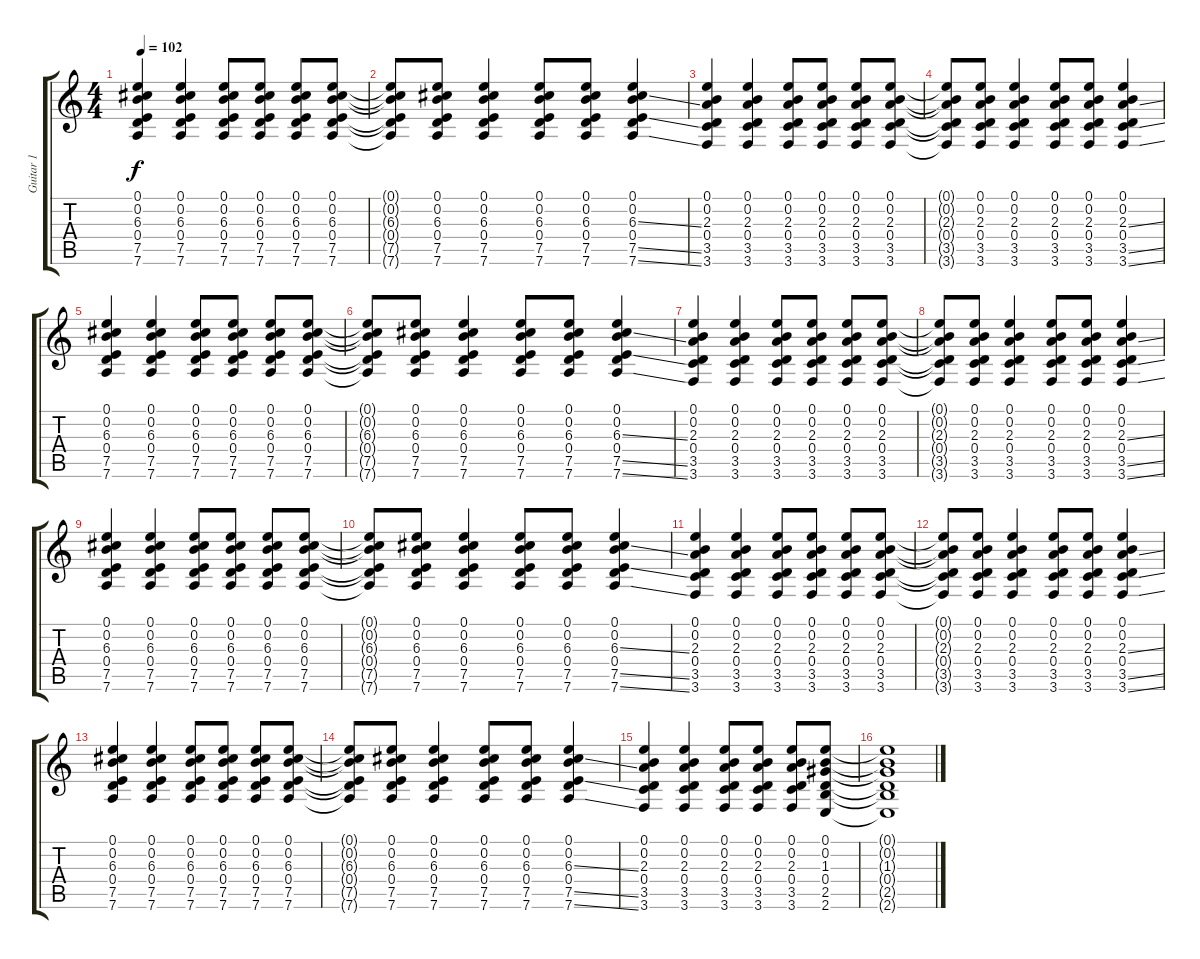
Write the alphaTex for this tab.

\track ("Guitar 1" "Guitar 1") {instrument electricguitarclean}
\staff {score tabs}
\tuning (E4 B3 G3 D3 A2 D2) {hide}
\ts (4 4)
\tempo 102
\clef g2
\ks c
(0.1 0.2 6.3 0.4 7.5 7.6).4{dy f} (0.1 0.2 6.3 0.4 7.5 7.6).4 (0.1 0.2 6.3 0.4 7.5 7.6).8 (0.1 0.2 6.3 0.4 7.5 7.6).8 (0.1 0.2 6.3 0.4 7.5 7.6).8 (0.1 0.2 6.3 0.4 7.5 7.6).8 |
(0.1{t} 0.2{t} 6.3{t} 0.4{t} 7.5{t} 7.6{t}).8 (0.1 0.2 6.3 0.4 7.5 7.6).8 (0.1 0.2 6.3 0.4 7.5 7.6).4 (0.1 0.2 6.3 0.4 7.5 7.6).8 (0.1 0.2 6.3 0.4 7.5 7.6).8 (0.1 0.2 6.3{ss} 0.4 7.5{ss} 7.6{ss}).4 |
(0.1 0.2 2.3 0.4 3.5 3.6).4 (0.1 0.2 2.3 0.4 3.5 3.6).4 (0.1 0.2 2.3 0.4 3.5 3.6).8 (0.1 0.2 2.3 0.4 3.5 3.6).8 (0.1 0.2 2.3 0.4 3.5 3.6).8 (0.1 0.2 2.3 0.4 3.5 3.6).8 |
(0.1{t} 0.2{t} 2.3{t} 0.4{t} 3.5{t} 3.6{t}).8 (0.1 0.2 2.3 0.4 3.5 3.6).8 (0.1 0.2 2.3 0.4 3.5 3.6).4 (0.1 0.2 2.3 0.4 3.5 3.6).8 (0.1 0.2 2.3 0.4 3.5 3.6).8 (0.1 0.2 2.3{ss} 0.4 3.5{ss} 3.6{ss}).4 |
(0.1 0.2 6.3 0.4 7.5 7.6).4 (0.1 0.2 6.3 0.4 7.5 7.6).4 (0.1 0.2 6.3 0.4 7.5 7.6).8 (0.1 0.2 6.3 0.4 7.5 7.6).8 (0.1 0.2 6.3 0.4 7.5 7.6).8 (0.1 0.2 6.3 0.4 7.5 7.6).8 |
(0.1{t} 0.2{t} 6.3{t} 0.4{t} 7.5{t} 7.6{t}).8 (0.1 0.2 6.3 0.4 7.5 7.6).8 (0.1 0.2 6.3 0.4 7.5 7.6).4 (0.1 0.2 6.3 0.4 7.5 7.6).8 (0.1 0.2 6.3 0.4 7.5 7.6).8 (0.1 0.2 6.3{ss} 0.4 7.5{ss} 7.6{ss}).4 |
(0.1 0.2 2.3 0.4 3.5 3.6).4 (0.1 0.2 2.3 0.4 3.5 3.6).4 (0.1 0.2 2.3 0.4 3.5 3.6).8 (0.1 0.2 2.3 0.4 3.5 3.6).8 (0.1 0.2 2.3 0.4 3.5 3.6).8 (0.1 0.2 2.3 0.4 3.5 3.6).8 |
(0.1{t} 0.2{t} 2.3{t} 0.4{t} 3.5{t} 3.6{t}).8 (0.1 0.2 2.3 0.4 3.5 3.6).8 (0.1 0.2 2.3 0.4 3.5 3.6).4 (0.1 0.2 2.3 0.4 3.5 3.6).8 (0.1 0.2 2.3 0.4 3.5 3.6).8 (0.1 0.2 2.3{ss} 0.4 3.5{ss} 3.6{ss}).4 |
(0.1 0.2 6.3 0.4 7.5 7.6).4 (0.1 0.2 6.3 0.4 7.5 7.6).4 (0.1 0.2 6.3 0.4 7.5 7.6).8 (0.1 0.2 6.3 0.4 7.5 7.6).8 (0.1 0.2 6.3 0.4 7.5 7.6).8 (0.1 0.2 6.3 0.4 7.5 7.6).8 |
(0.1{t} 0.2{t} 6.3{t} 0.4{t} 7.5{t} 7.6{t}).8 (0.1 0.2 6.3 0.4 7.5 7.6).8 (0.1 0.2 6.3 0.4 7.5 7.6).4 (0.1 0.2 6.3 0.4 7.5 7.6).8 (0.1 0.2 6.3 0.4 7.5 7.6).8 (0.1 0.2 6.3{ss} 0.4 7.5{ss} 7.6{ss}).4 |
(0.1 0.2 2.3 0.4 3.5 3.6).4 (0.1 0.2 2.3 0.4 3.5 3.6).4 (0.1 0.2 2.3 0.4 3.5 3.6).8 (0.1 0.2 2.3 0.4 3.5 3.6).8 (0.1 0.2 2.3 0.4 3.5 3.6).8 (0.1 0.2 2.3 0.4 3.5 3.6).8 |
(0.1{t} 0.2{t} 2.3{t} 0.4{t} 3.5{t} 3.6{t}).8 (0.1 0.2 2.3 0.4 3.5 3.6).8 (0.1 0.2 2.3 0.4 3.5 3.6).4 (0.1 0.2 2.3 0.4 3.5 3.6).8 (0.1 0.2 2.3 0.4 3.5 3.6).8 (0.1 0.2 2.3{ss} 0.4 3.5{ss} 3.6{ss}).4 |
(0.1 0.2 6.3 0.4 7.5 7.6).4 (0.1 0.2 6.3 0.4 7.5 7.6).4 (0.1 0.2 6.3 0.4 7.5 7.6).8 (0.1 0.2 6.3 0.4 7.5 7.6).8 (0.1 0.2 6.3 0.4 7.5 7.6).8 (0.1 0.2 6.3 0.4 7.5 7.6).8 |
(0.1{t} 0.2{t} 6.3{t} 0.4{t} 7.5{t} 7.6{t}).8 (0.1 0.2 6.3 0.4 7.5 7.6).8 (0.1 0.2 6.3 0.4 7.5 7.6).4 (0.1 0.2 6.3 0.4 7.5 7.6).8 (0.1 0.2 6.3 0.4 7.5 7.6).8 (0.1 0.2 6.3{ss} 0.4 7.5{ss} 7.6{ss}).4 |
(0.1 0.2 2.3 0.4 3.5 3.6).4 (0.1 0.2 2.3 0.4 3.5 3.6).4 (0.1 0.2 2.3 0.4 3.5 3.6).8 (0.1 0.2 2.3 0.4 3.5 3.6).8 (0.1 0.2 2.3 0.4 3.5 3.6).8 (0.1 0.2 1.3 0.4 2.5 2.6).8 |
(0.1{t} 0.2{t} 1.3{t} 0.4{t} 2.5{t} 2.6{t}).1
